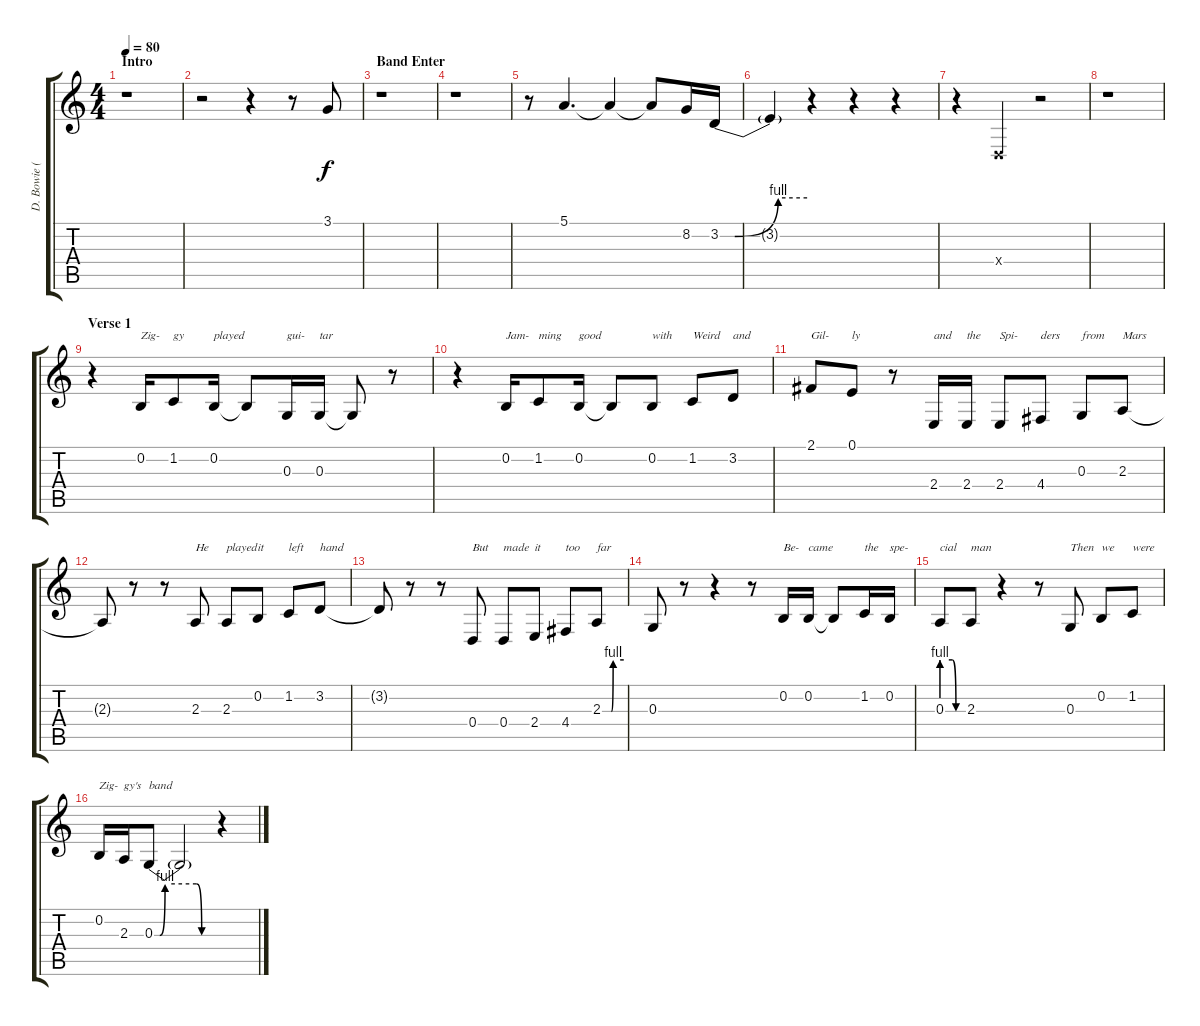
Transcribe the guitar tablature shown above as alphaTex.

\track ("D. Bowie (Vocals)" "D. Bowie (") {instrument clarinet}
\staff {score tabs}
\tuning (E4 B3 G3 D3 A2 E2) {hide}
\ts (4 4)
\section ("" "Intro")
\tempo 80
\clef g2
\ks c
r.1{dy f instrument clarinet} |
r.2 r.4 r.8 3.1.8 |
\section ("" "Band Enter")
r.1 |
r.1 |
r.8 5.1.4{d} 5.1{t}.4 5.1{t}.8 8.2.16 3.2{be (custom 0 0 10 0 40 4 60 4)}.16 |
3.2{t}.4 r.4 r.4 r.4 |
r.4 0.4{x}.4 r.2 |
r.1 |
\section ("" "Verse 1")
r.4 0.2.16{txt "Zig-"} 1.2.8{txt "gy"} 0.2.16{txt "played"} 0.2{t}.8 0.3.16{txt "gui-"} 0.3.16{txt "tar"} 0.3{t}.8 r.8 |
r.4 0.2.16{txt "Jam-"} 1.2.8{txt "ming"} 0.2.16{txt "good"} 0.2{t}.8 0.2.8{txt "with"} 1.2.8{txt "Weird"} 3.2.8{txt "and"} |
2.1.8{txt "Gil-"} 0.1.8{txt "ly"} r.8 2.4.16{txt "and"} 2.4.16{txt "the"} 2.4.8{txt "Spi-"} 4.4.8{txt "ders"} 0.3.8{txt "from"} 2.3.8{txt "Mars"} |
2.3{t}.8 r.8 r.8 2.3.8{txt "He"} 2.3.8{txt "played"} 0.2.8{txt "it"} 1.2.8{txt "left"} 3.2.8{txt "hand"} |
3.2{t}.8 r.8 r.8 0.4.8{txt "But"} 0.4.8{txt "made"} 2.4.8{txt "it"} 4.4.8{txt "too"} 2.3{be (custom 0 0 25 0 30 4 60 4)}.8{txt "far"} |
0.3.8 r.8 r.4 r.8 0.2.16{txt "Be-"} 0.2.16{txt "came"} 0.2{t}.8 1.2.16{txt "the"} 0.2.16{txt "spe-"} |
0.3{be (custom 0 4 30 4 40 0 60 0)}.8{txt "cial"} 2.3.8{txt "man"} r.4 r.8 0.3.8{txt "Then"} 0.2.8{txt "we"} 1.2.8{txt "were"} |
0.2.16{txt "Zig-"} 2.3.16{txt "gy's"} 0.3{be (custom 0 0 5 0 10 4 40 4 45 0 60 0)}.8{txt "band"} 0.3{t}.2 r.4
